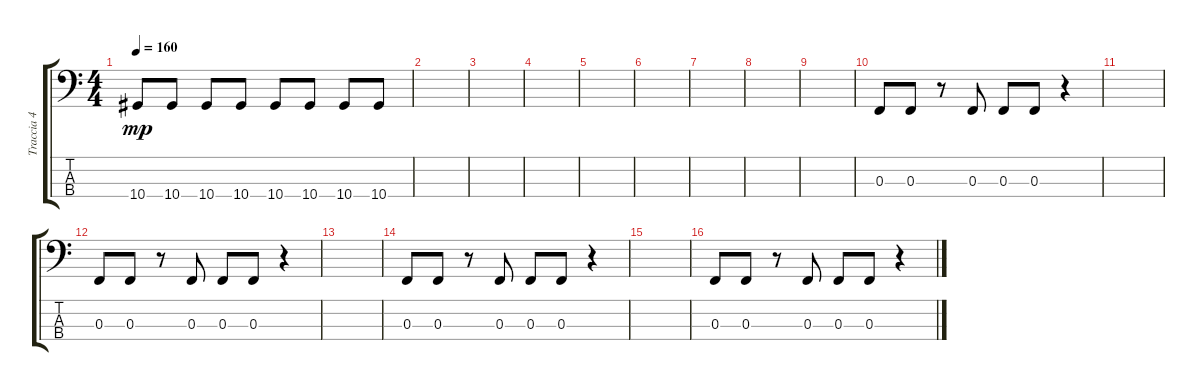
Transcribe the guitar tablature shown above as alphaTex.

\track ("Traccia 4" "Traccia 4") {instrument electricbassfinger}
\staff {score tabs}
\tuning (Eb2 Bb1 F1 Bb0) {hide}
\ts (4 4)
\tempo 160
\clef f4
\ks c
10.4.8{dy mp} 10.4.8 10.4.8 10.4.8 10.4.8 10.4.8 10.4.8 10.4.8 |
|
|
|
|
|
|
|
|
0.3.8 0.3.8 r.8 0.3.8 0.3.8 0.3.8 r.4 |
|
0.3.8 0.3.8 r.8 0.3.8 0.3.8 0.3.8 r.4 |
|
0.3.8 0.3.8 r.8 0.3.8 0.3.8 0.3.8 r.4 |
|
0.3.8 0.3.8 r.8 0.3.8 0.3.8 0.3.8 r.4
